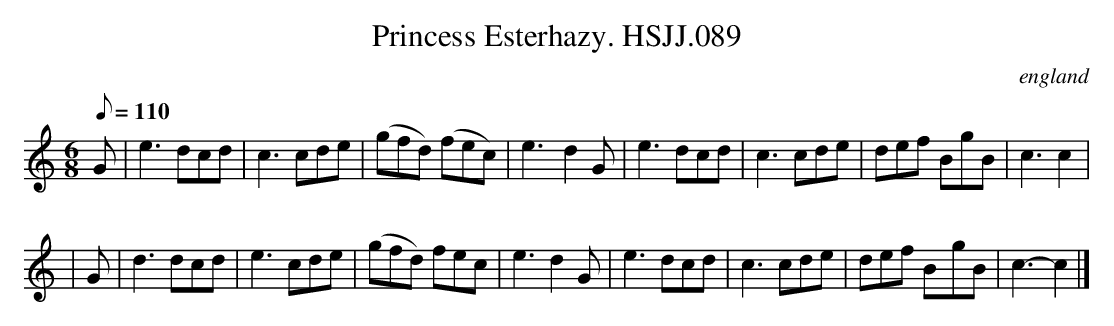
X:1
T:Princess Esterhazy. HSJJ.089
O:england
M:6/8
L:1/8
Q:110
K:C
G|e3dcd|c3cde|(gfd) (fec)|e3-d2G|e3dcd|c3cde|def BgB|c3c2|
|G|d3dcd|e3cde|(gfd) fec|e3d2G|e3dcd|c3cde|def B-gB|c3-c2|]
